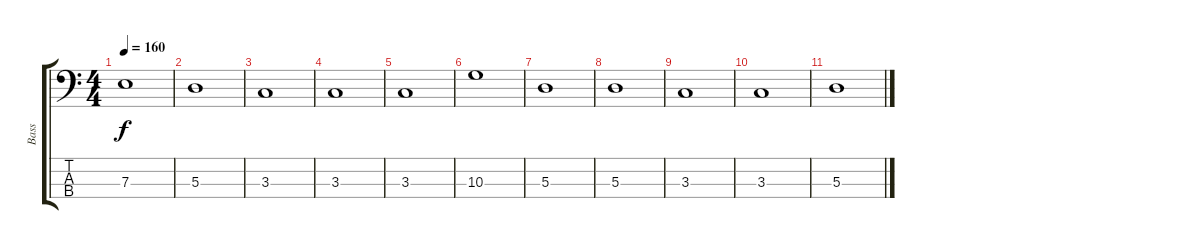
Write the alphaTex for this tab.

\track ("Bass" "Bass") {instrument acousticguitarnylon}
\staff {score tabs}
\tuning (G2 D2 A1 E1) {hide}
\ts (4 4)
\tempo 160
\clef f4
\ks c
7.3.1{dy f} |
5.3.1 |
3.3.1 |
3.3.1 |
3.3.1 |
10.3.1 |
5.3.1 |
5.3.1 |
3.3.1 |
3.3.1 |
5.3.1
